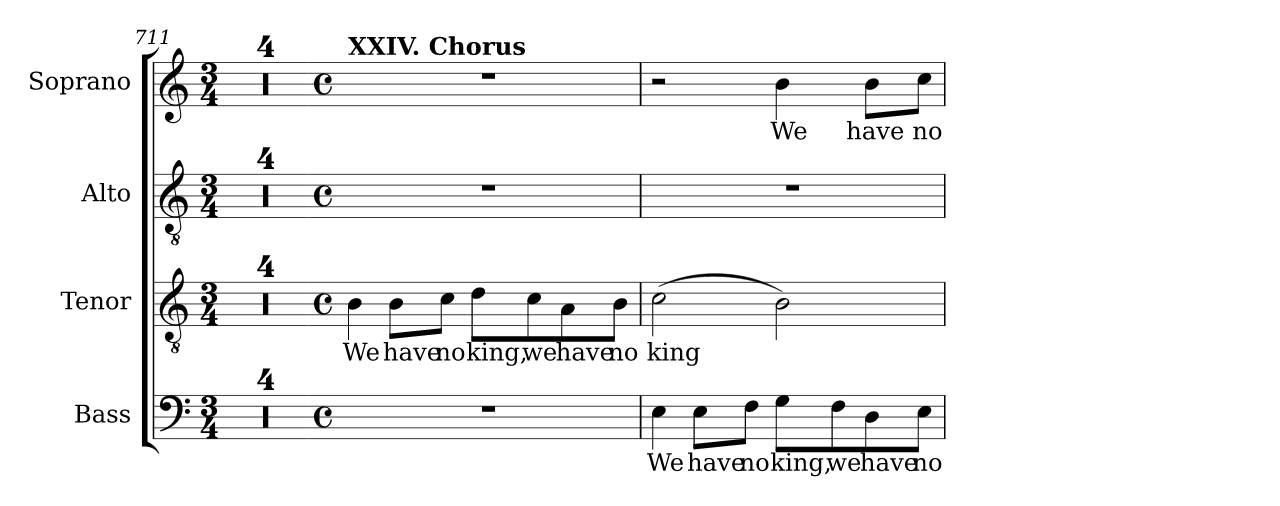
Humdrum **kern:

**kern	**text	**kern	**text	**kern	**kern	**text
*part4	*part4	*part3	*part3	*part2	*part1	*part1
*staff4	*staff4	*staff3	*staff3	*staff2	*staff1	*staff1
*I"Bass	*	*I"Tenor	*	*I"Alto	*I"Soprano	*
*clefF4	*	*clefGv2	*	*clefGv2	*clefG2	*
*	*	*ITrd7c12	*	*ITrd7c12	*	*
*k[]	*	*k[]	*	*k[]	*k[]	*
*C:	*	*C:	*	*C:	*C:	*
*M3/4	*	*M3/4	*	*M3/4	*M3/4	*
=711	=711	=711	=711	=711	=711	=711
!LO:N:vis=1	!	!LO:N:vis=1	!	!LO:N:vis=1	!LO:N:vis=1	!
2.r	.	2.r	.	2.r	2.r	.
=712	=712	=712	=712	=712	=712	=712
!LO:N:vis=1	!	!LO:N:vis=1	!	!LO:N:vis=1	!LO:N:vis=1	!
2.r	.	2.r	.	2.r	2.r	.
=713	=713	=713	=713	=713	=713	=713
!LO:N:vis=1	!	!LO:N:vis=1	!	!LO:N:vis=1	!LO:N:vis=1	!
2.r	.	2.r	.	2.r	2.r	.
=714	=714	=714	=714	=714	=714	=714
!LO:N:vis=1	!	!LO:N:vis=1	!	!LO:N:vis=1	!LO:N:vis=1	!
2.r	.	2.r	.	2.r	2.r	.
!!LO:LB:g=z
=715-	=715-	=715-	=715-	=715-	=715-	=715-
*M4/4	*	*M4/4	*	*M4/4	*M4/4	*
*met(c)	*	*met(c)	*	*met(c)	*met(c)	*
!	!	!	!	!	!LO:TX:a:B:t=XXIV. Chorus	!
!	!	!	!LO:LY:b:color=#000000	!	!	!
1r	.	4BBi\	We	1r	1r	.
!	!	!	!LO:LY:b:color=#000000	!	!	!
.	.	8BBi\L	have	.	.	.
!	!	!	!LO:LY:b:color=#000000	!	!	!
.	.	8Ci\J	no	.	.	.
!	!	!	!LO:LY:b:color=#000000	!	!	!
.	.	8Di\L	king,	.	.	.
!	!	!	!LO:LY:b:color=#000000	!	!	!
.	.	8Ci\	we	.	.	.
!	!	!	!LO:LY:b:color=#000000	!	!	!
.	.	8AAi\	have	.	.	.
!	!	!	!LO:LY:b:color=#000000	!	!	!
.	.	8BBi\J	no	.	.	.
=716	=716	=716	=716	=716	=716	=716
!	!LO:LY:b:color=#000000	!	!	!	!	!
!	!	!	!LO:LY:b:color=#000000	!	!	!
4Ei\	We	(2Ci\	king	1r	2r	.
!	!LO:LY:b:color=#000000	!	!	!	!	!
8Ei\L	have	.	.	.	.	.
!	!LO:LY:b:color=#000000	!	!	!	!	!
8Fi\J	no	.	.	.	.	.
!	!LO:LY:b:color=#000000	!	!	!	!	!
!	!	!	!	!	!	!LO:LY:b:color=#000000
8Gi\L	king,	2BBi\)	.	.	4bi\	We
!	!LO:LY:b:color=#000000	!	!	!	!	!
8Fi\	we	.	.	.	.	.
!	!LO:LY:b:color=#000000	!	!	!	!	!
!	!	!	!	!	!	!LO:LY:b:color=#000000
8Di\	have	.	.	.	8bi\L	have
!	!LO:LY:b:color=#000000	!	!	!	!	!
!	!	!	!	!	!	!LO:LY:b:color=#000000
8Ei\J	no	.	.	.	8cci\J	no
=	=	=	=	=	=	=
*-	*-	*-	*-	*-	*-	*-
